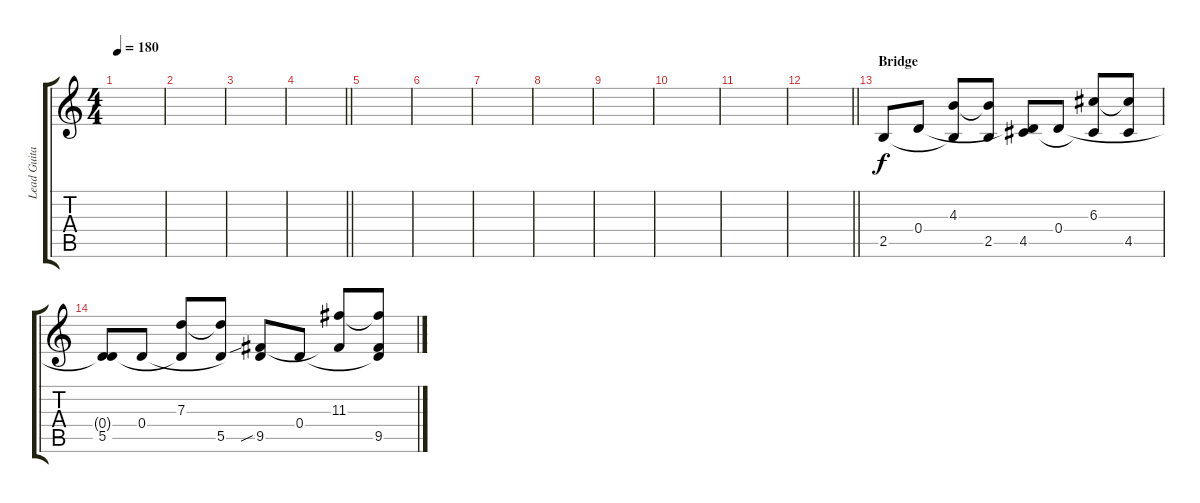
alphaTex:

\track ("Lead Guitar" "Lead Guita") {instrument distortionguitar}
\staff {score tabs}
\tuning (E4 B3 G3 D3 A2 E2) {hide}
\ts (4 4)
\tempo 180
\clef g2
\ks c
|
|
|
\barLineRight lightlight
|
|
|
|
|
|
|
|
\barLineRight lightlight
|
\section ("" "Bridge")
2.5.8{balance 8 instrument distortionguitar} 0.4.8 (4.3 2.5{t}).8 (4.3{t} 2.5).8 (0.4{t} 4.5).8 0.4.8 (6.3 4.5{t}).8 (6.3{t} 4.5).8 |
(0.4{t} 5.5).8 0.4.8 (7.3 5.5{t}).8 (7.3{t} 5.5).8 (0.4{t} 9.5{sib}).8 0.4.8 (11.3 9.5{t}).8 (11.3{t} 0.4{t} 9.5).8
